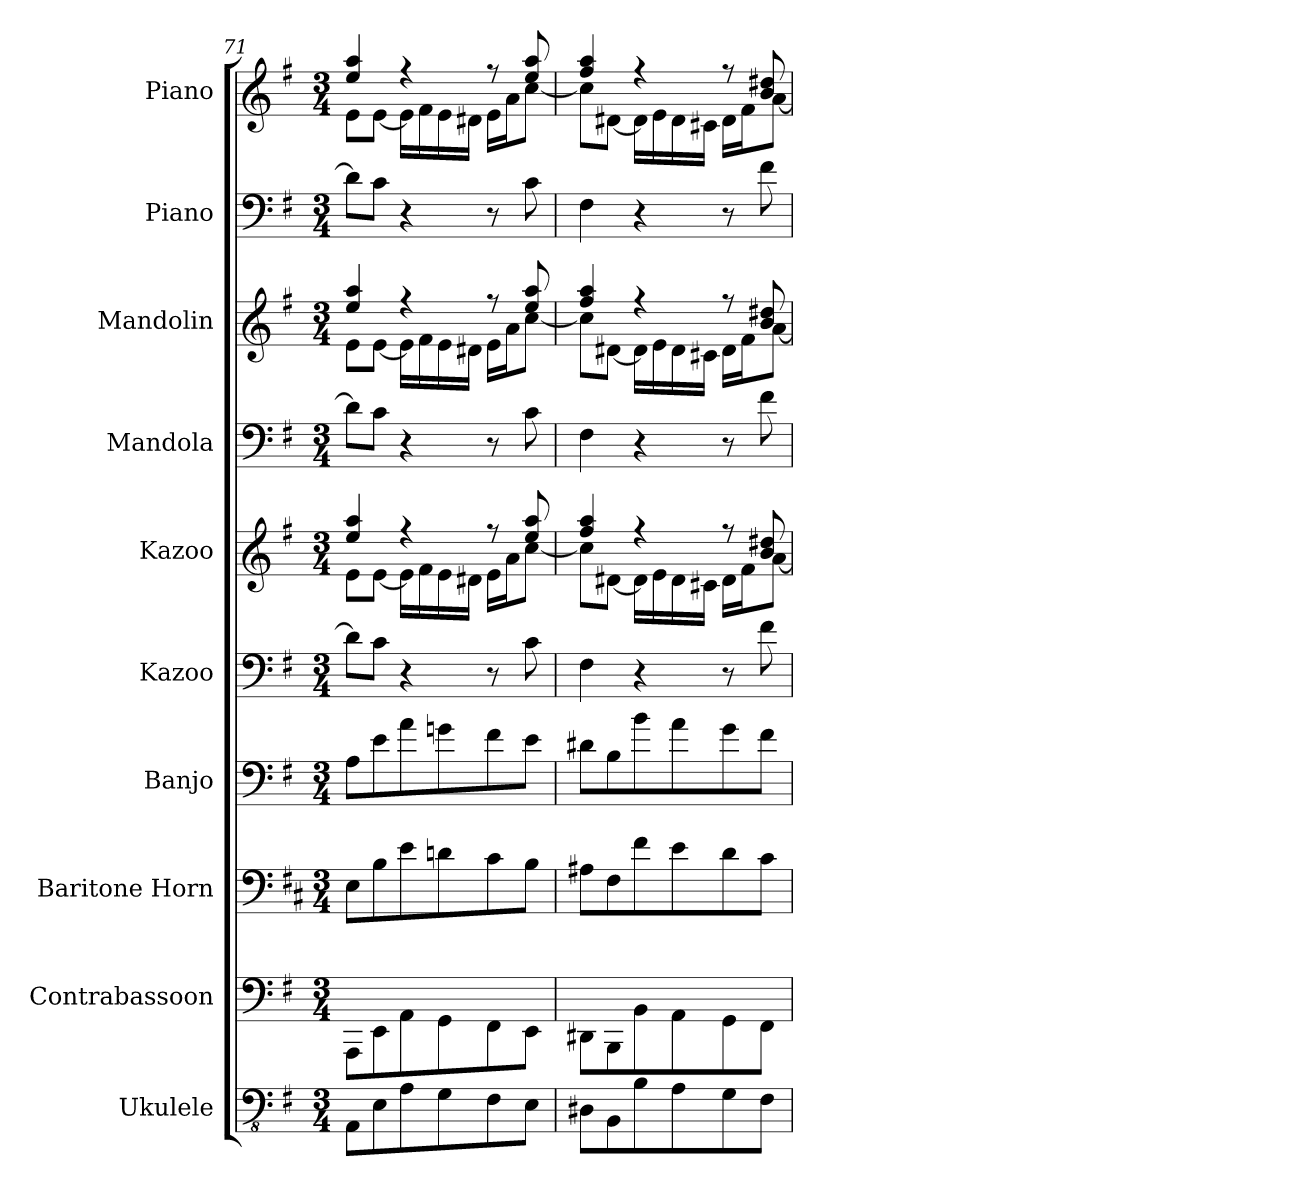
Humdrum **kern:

**kern	**kern	**kern	**kern	**kern	**kern	**kern	**kern	**kern	**kern
*part10	*part9	*part8	*part7	*part6	*part5	*part4	*part3	*part2	*part1
*staff10	*staff9	*staff8	*staff7	*staff6	*staff5	*staff4	*staff3	*staff2	*staff1
*I"Ukulele	*I"Contrabassoon	*I"Baritone Horn	*I"Banjo	*I"Kazoo	*I"Kazoo	*I"Mandola	*I"Mandolin	*I"Piano	*I"Piano
*I'Uk.	*I'Cbsn.	*I'Bar. Hn.	*I'Bj.	*I'Kaz.	*I'Kaz.	*I'Mda.	*I'Mdn.	*I'Pno.	*I'Pno.
*clefFv4	*clefF4	*clefF4	*clefF4	*clefF4	*clefG2	*clefF4	*	*clefF4	*clefG2
*	*ITrd7c12	*ITrd4c7	*ITrd7c12	*	*	*	*	*	*
*k[f#]	*k[f#]	*k[f#]	*k[f#]	*k[f#]	*k[f#]	*k[f#]	*k[f#]	*k[f#]	*k[f#]
*G:	*G:	*G:	*G:	*G:	*G:	*G:	*G:	*G:	*G:
*M3/4	*M3/4	*M3/4	*M3/4	*M3/4	*M3/4	*M3/4	*M3/4	*M3/4	*M3/4
=71	=71	=71	=71	=71	=71	=71	=71	=71	=71
*	*	*	*	*	*^	*	*^	*	*^
8AAA\L	8AAAA\L	8AA\L	8AA\L	8d\L]	4ee/ 4aa/	8e\L	8d\L]	4ee/ 4aa/	8e\L	8d\L]	4ee/ 4aa/	8e\L
8EE\	8EEE\	8E\	8E\	8c\J	.	[8e\J	8c\J	.	[8e\J	8c\J	.	[8e\J
8AA\	8AAA\	8A\	8A\	4r	4r	16e\LL]	4r	4r	16e\LL]	4r	4r	16e\LL]
.	.	.	.	.	.	16f#\	.	.	16f#\	.	.	16f#\
8GG\	8GGG\	8Gn\	8Gn\	.	.	16e\	.	.	16e\	.	.	16e\
.	.	.	.	.	.	16d#X\JJ	.	.	16d#X\JJ	.	.	16d#X\JJ
8FF#\	8FFF#\	8F#\	8F#\	8r	8r	16e\LL	8r	8r	16e\LL	8r	8r	16e\LL
.	.	.	.	.	.	16a\J	.	.	16a\J	.	.	16a\J
8EE\J	8EEE\J	8E\J	8E\J	8c\	8ee/ 8aa/	[8cc\J	8c\	8ee/ 8aa/	[8cc\J	8c\	8ee/ 8aa/	[8cc\J
=72	=72	=72	=72	=72	=72	=72	=72	=72	=72	=72	=72	=72
8DD#X\L	8DDD#X\L	8D#X\L	8D#X\L	4F#\	4ff#/ 4aa/	8cc\L]	4F#\	4ff#/ 4aa/	8cc\L]	4F#\	4ff#/ 4aa/	8cc\L]
8BBB\	8BBBB\	8BB\	8BB\	.	.	[8d#X\J	.	.	[8d#X\J	.	.	[8d#X\J
8BB\	8BBB\	8B\	8B\	4r	4r	16d#\LL]	4r	4r	16d#\LL]	4r	4r	16d#\LL]
.	.	.	.	.	.	16e\	.	.	16e\	.	.	16e\
8AA\	8AAA\	8A\	8A\	.	.	16d#\	.	.	16d#\	.	.	16d#\
.	.	.	.	.	.	16c#X\JJ	.	.	16c#X\JJ	.	.	16c#X\JJ
8GG\	8GGG\	8G\	8G\	8r	8r	16d#\LL	8r	8r	16d#\LL	8r	8r	16d#\LL
.	.	.	.	.	.	16f#\J	.	.	16f#\J	.	.	16f#\J
8FF#\J	8FFF#\J	8F#\J	8F#\J	8f#\	8b/ 8dd#X/	[8a\J	8f#\	8b/ 8dd#X/	[8a\J	8f#\	8b/ 8dd#X/	[8a\J
*	*	*	*	*	*v	*v	*	*v	*v	*	*v	*v
=	=	=	=	=	=	=	=	=	=
*-	*-	*-	*-	*-	*-	*-	*-	*-	*-
